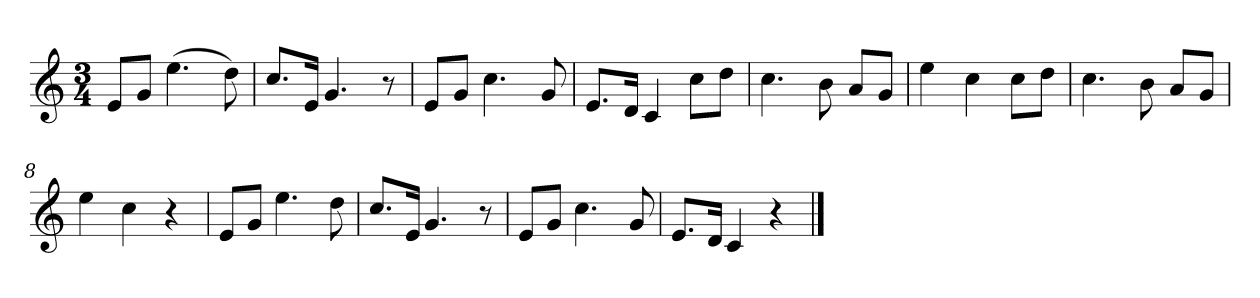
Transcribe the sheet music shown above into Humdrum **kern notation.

**kern
*part1
*staff1
*clefG2
*k[]
*C:
*M3/4
*MM120
=1
8e/L
8g/J
(4.ee
8dd)
=2
8.cc/L
16e/Jk
4.g
8r
=3
8e/L
8g/J
4.cc
8g
=4
8.e/L
16d/Jk
4c
8cc\L
8dd\J
=5
4.cc
8b
8a/L
8g/J
=6
4ee
4cc
8cc\L
8dd\J
=7
4.cc
8b
8a/L
8g/J
=8
4ee
4cc
4r
=9
8e/L
8g/J
4.ee
8dd
=10
8.cc/L
16e/Jk
4.g
8r
=11
8e/L
8g/J
4.cc
8g
=12
8.e/L
16d/Jk
4c
4r
==
*-
